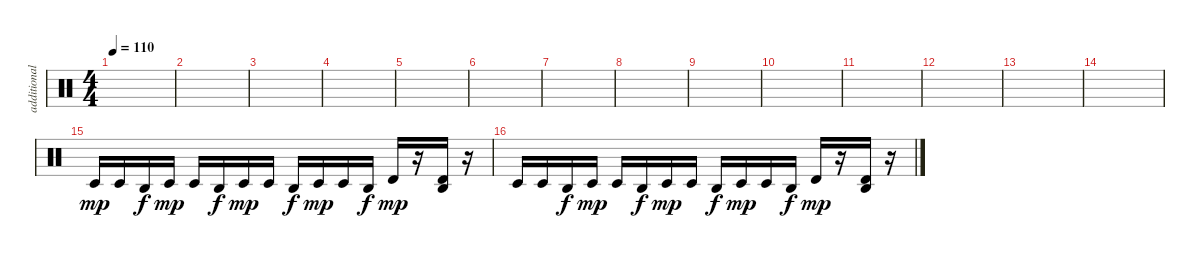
\track ("additional drums" "additional") {instrument percussion}
\staff {score}
\articulation defaults
\ts (4 4)
\tempo 110
\clef neutral
\ks c
|
|
|
|
|
|
|
|
|
|
|
|
|
|
"Timbale low (hit)".16{dy mp} "Timbale low (hit)".16 "Agogo high (hit)".16{dy f} "Timbale low (hit)".16{dy mp} "Timbale low (hit)".16 "Agogo high (hit)".16{dy f} "Timbale low (hit)".16{dy mp} "Timbale low (hit)".16 "Agogo high (hit)".16{dy f} "Timbale low (hit)".16{dy mp} "Timbale low (hit)".16 "Agogo high (hit)".16{dy f} "Timbale high (hit)".16{dy mp} r.16 ("Agogo high (hit)" "Timbale high (hit)").16 r.16 |
"Timbale low (hit)".16 "Timbale low (hit)".16 "Agogo high (hit)".16{dy f} "Timbale low (hit)".16{dy mp} "Timbale low (hit)".16 "Agogo high (hit)".16{dy f} "Timbale low (hit)".16{dy mp} "Timbale low (hit)".16 "Agogo high (hit)".16{dy f} "Timbale low (hit)".16{dy mp} "Timbale low (hit)".16 "Agogo high (hit)".16{dy f} "Timbale high (hit)".16{dy mp} r.16 ("Agogo high (hit)" "Timbale high (hit)").16 r.16
